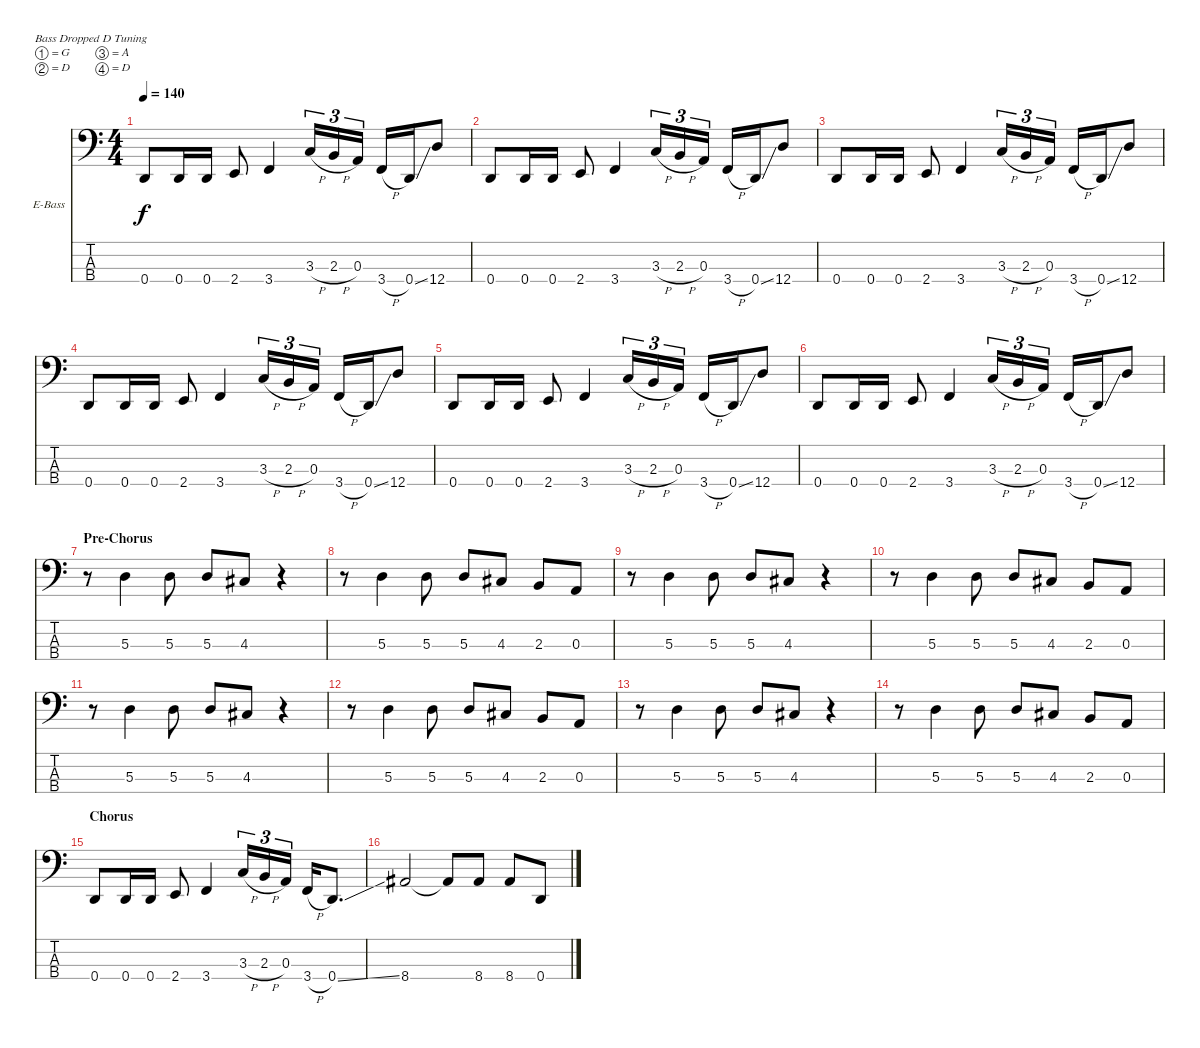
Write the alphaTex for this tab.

\defaultSystemsLayout 4
\bracketExtendMode nobrackets
\firstSystemTrackNameOrientation horizontal
\otherSystemsTrackNameOrientation horizontal
\track ("Jeff Ament (Drop D)" "E-Bass") {instrument electricbassfinger}
\staff {score tabs}
\tuning (G2 D2 A1 D1)
\ts (4 4)
\tempo 140
\clef f4
\scale
0.25
\ks c
0.4.8{dy f} 0.4.16 0.4.16 2.4.8 3.4.4 3.3{h}.16{tu (3 2)} 2.3{h}.16{tu (3 2)} 0.3.16{tu (3 2)} 3.4{h}.16 0.4{ss}.16 12.4.8 |
\scale
0.25 0.4.8 0.4.16 0.4.16 2.4.8 3.4.4 3.3{h}.16{tu (3 2)} 2.3{h}.16{tu (3 2)} 0.3.16{tu (3 2)} 3.4{h}.16 0.4{ss}.16 12.4.8 |
\scale
0.25 0.4.8 0.4.16 0.4.16 2.4.8 3.4.4 3.3{h}.16{tu (3 2)} 2.3{h}.16{tu (3 2)} 0.3.16{tu (3 2)} 3.4{h}.16 0.4{ss}.16 12.4.8 |
\scale
0.25 0.4.8 0.4.16 0.4.16 2.4.8 3.4.4 3.3{h}.16{tu (3 2)} 2.3{h}.16{tu (3 2)} 0.3.16{tu (3 2)} 3.4{h}.16 0.4{ss}.16 12.4.8 |
\scale
0.25 0.4.8 0.4.16 0.4.16 2.4.8 3.4.4 3.3{h}.16{tu (3 2)} 2.3{h}.16{tu (3 2)} 0.3.16{tu (3 2)} 3.4{h}.16 0.4{ss}.16 12.4.8 |
\scale
0.25 0.4.8 0.4.16 0.4.16 2.4.8 3.4.4 3.3{h}.16{tu (3 2)} 2.3{h}.16{tu (3 2)} 0.3.16{tu (3 2)} 3.4{h}.16 0.4{ss}.16 12.4.8 |
\section ("" "Pre-Chorus")
\scale
0.25 r.8 5.3.4 5.3.8 5.3.8 4.3.8 r.4 |
\scale
0.25 r.8 5.3.4 5.3.8 5.3.8 4.3.8 2.3.8 0.3.8 |
\scale
0.25 r.8 5.3.4 5.3.8 5.3.8 4.3.8 r.4 |
\scale
0.25 r.8 5.3.4 5.3.8 5.3.8 4.3.8 2.3.8 0.3.8 |
\scale
0.25 r.8 5.3.4 5.3.8 5.3.8 4.3.8 r.4 |
\scale
0.25 r.8 5.3.4 5.3.8 5.3.8 4.3.8 2.3.8 0.3.8 |
\scale
0.25 r.8 5.3.4 5.3.8 5.3.8 4.3.8 r.4 |
\scale
0.25 r.8 5.3.4 5.3.8 5.3.8 4.3.8 2.3.8 0.3.8 |
\section ("" "Chorus")
\scale
0.25 0.4.8 0.4.16 0.4.16 2.4.8 3.4.4 3.3{h}.16{tu (3 2)} 2.3{h}.16{tu (3 2)} 0.3.16{tu (3 2)} 3.4{h}.16 0.4{ss}.8{d} |
\scale
0.25 8.4.2 8.4{t}.8 8.4.8 8.4.8 0.4.8
